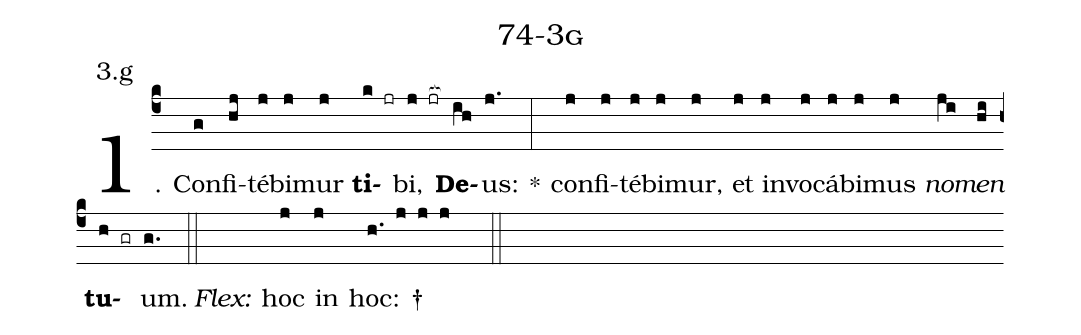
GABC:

name: 74-3g;
annotation: 3.g;
%%
(c4)1. Con(g)fi(hj)té(j)bi(j)mur(j) <b>ti</b>(k jr)bi,(j jr[ocb:1{]) <b>De</b>(ih[ocb:0}])us:(j.) *(:) con(j)fi(j)té(j)bi(j)mur,(j) et(j) in(j)vo(j)cá(j)bi(j)mus(j) <i>no</i>(ji)<i>men</i>(hi) <b>tu</b>(h gr)um.(g.) (::)
<i>Flex:</i>()  hoc(j) in(j) hoc: †(h. j j j  ::)
